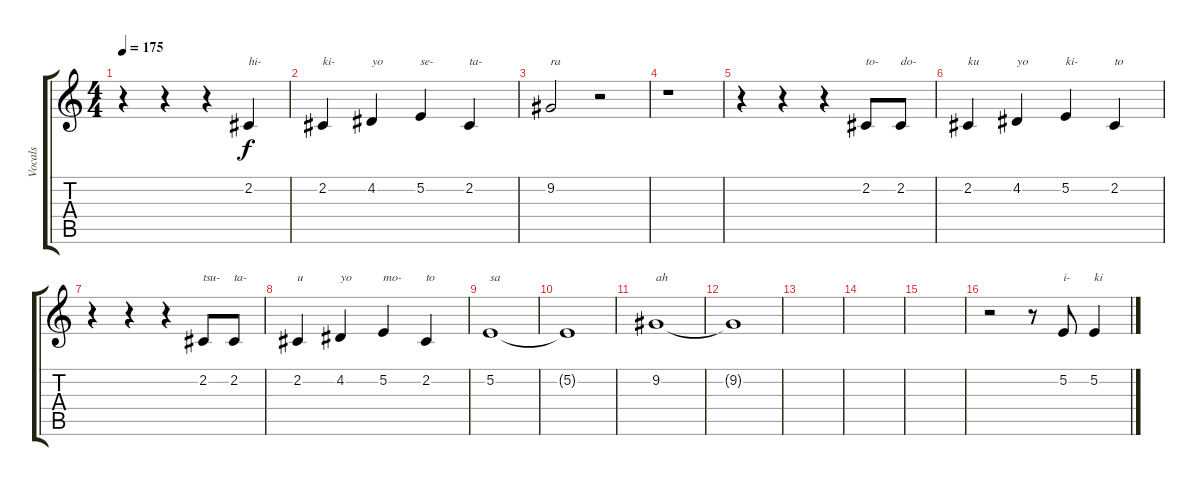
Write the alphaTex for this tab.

\track ("Vocals" "Vocals") {instrument synthvoice}
\staff {score tabs}
\tuning (E4 B3 G3 D3 A2 E2) {hide}
\ts (4 4)
\tempo 175
\clef g2
\ks c
r.4{dy f} r.4 r.4 2.2.4{txt "hi-"} |
2.2.4{txt "ki-"} 4.2.4{txt "yo"} 5.2.4{txt "se-"} 2.2.4{txt "ta-"} |
9.2.2{txt "ra"} r.2 |
r.1 |
r.4 r.4 r.4 2.2.8{txt "to-"} 2.2.8{txt "do-"} |
2.2.4{txt "ku"} 4.2.4{txt "yo"} 5.2.4{txt "ki-"} 2.2.4{txt "to"} |
r.4 r.4 r.4 2.2.8{txt "tsu-"} 2.2.8{txt "ta-"} |
2.2.4{txt "u"} 4.2.4{txt "yo"} 5.2.4{txt "mo-"} 2.2.4{txt "to"} |
5.2.1{txt "sa"} |
5.2{t}.1 |
9.2.1{txt "ah"} |
9.2{t}.1 |
|
|
|
r.2 r.8 5.2.8{txt "i-"} 5.2.4{txt "ki"}
